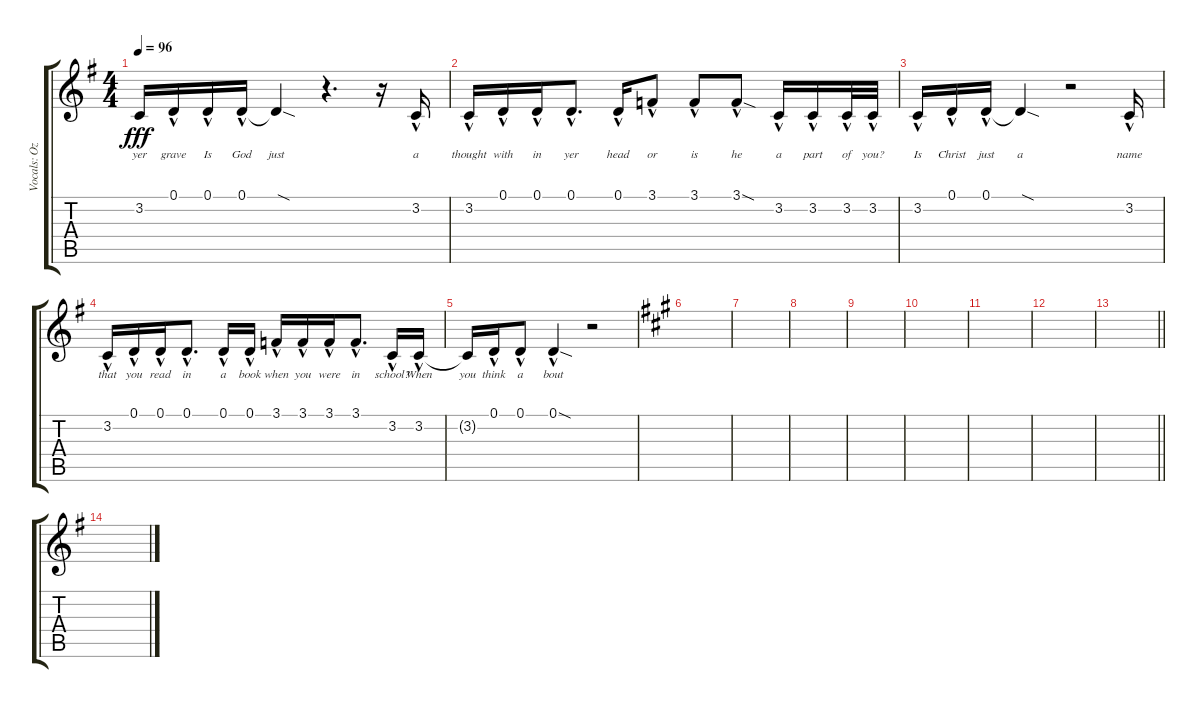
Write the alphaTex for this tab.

\track ("Vocals: Ozzy" "Vocals: Oz") {instrument lead2sawtooth}
\staff {score tabs}
\tuning (D4 A3 F3 C3 G2 D2) {hide}
\ts (4 4)
\tempo 96
\clef g2
\ks g
3.2{t}.16{lyrics (0 "yer") lyrics (1 "") lyrics (2 "") lyrics (3 "") lyrics (4 "") dy fff} 0.1{hac}.16{lyrics (0 "grave") lyrics (1 "") lyrics (2 "") lyrics (3 "") lyrics (4 "")} 0.1{hac}.16{lyrics (0 "Is") lyrics (1 "") lyrics (2 "") lyrics (3 "") lyrics (4 "")} 0.1{hac}.16{lyrics (0 "God") lyrics (1 "") lyrics (2 "") lyrics (3 "") lyrics (4 "")} 0.1{sod t}.4{lyrics (0 "just") lyrics (1 "") lyrics (2 "") lyrics (3 "") lyrics (4 "")} r.4{d} r.16 3.2{hac}.16{lyrics (0 "a") lyrics (1 "") lyrics (2 "") lyrics (3 "") lyrics (4 "")} |
3.2{hac}.16{lyrics (0 "thought") lyrics (1 "") lyrics (2 "") lyrics (3 "") lyrics (4 "")} 0.1{hac}.16{lyrics (0 "with") lyrics (1 "") lyrics (2 "") lyrics (3 "") lyrics (4 "")} 0.1{hac}.16{lyrics (0 "in") lyrics (1 "") lyrics (2 "") lyrics (3 "") lyrics (4 "")} 0.1{hac}.8{d lyrics (0 "yer") lyrics (1 "") lyrics (2 "") lyrics (3 "") lyrics (4 "")} 0.1{hac}.16{lyrics (0 "head") lyrics (1 "") lyrics (2 "") lyrics (3 "") lyrics (4 "")} 3.1{hac}.8{lyrics (0 "or") lyrics (1 "") lyrics (2 "") lyrics (3 "") lyrics (4 "")} 3.1{hac}.8{lyrics (0 "is") lyrics (1 "") lyrics (2 "") lyrics (3 "") lyrics (4 "")} 3.1{sod hac}.8{lyrics (0 "he") lyrics (1 "") lyrics (2 "") lyrics (3 "") lyrics (4 "")} 3.2{hac}.16{lyrics (0 "a") lyrics (1 "") lyrics (2 "") lyrics (3 "") lyrics (4 "")} 3.2{hac}.16{lyrics (0 "part") lyrics (1 "") lyrics (2 "") lyrics (3 "") lyrics (4 "")} 3.2{hac}.32{lyrics (0 "of") lyrics (1 "") lyrics (2 "") lyrics (3 "") lyrics (4 "")} 3.2{hac}.32{lyrics (0 "you?") lyrics (1 "") lyrics (2 "") lyrics (3 "") lyrics (4 "")} |
3.2{hac}.16{lyrics (0 "Is") lyrics (1 "") lyrics (2 "") lyrics (3 "") lyrics (4 "")} 0.1{hac}.16{lyrics (0 "Christ") lyrics (1 "") lyrics (2 "") lyrics (3 "") lyrics (4 "")} 0.1{hac}.16{lyrics (0 "just") lyrics (1 "") lyrics (2 "") lyrics (3 "") lyrics (4 "")} 0.1{sod t}.4{lyrics (0 "a") lyrics (1 "") lyrics (2 "") lyrics (3 "") lyrics (4 "")} r.2 3.2{hac}.16{lyrics (0 "name") lyrics (1 "") lyrics (2 "") lyrics (3 "") lyrics (4 "")} |
3.2{hac}.16{lyrics (0 "that") lyrics (1 "") lyrics (2 "") lyrics (3 "") lyrics (4 "")} 0.1{hac}.16{lyrics (0 "you") lyrics (1 "") lyrics (2 "") lyrics (3 "") lyrics (4 "")} 0.1{hac}.16{lyrics (0 "read") lyrics (1 "") lyrics (2 "") lyrics (3 "") lyrics (4 "")} 0.1{hac}.8{d lyrics (0 "in") lyrics (1 "") lyrics (2 "") lyrics (3 "") lyrics (4 "")} 0.1{hac}.16{lyrics (0 "a") lyrics (1 "") lyrics (2 "") lyrics (3 "") lyrics (4 "")} 0.1{hac}.16{lyrics (0 "book") lyrics (1 "") lyrics (2 "") lyrics (3 "") lyrics (4 "")} 3.1{hac}.16{lyrics (0 "when") lyrics (1 "") lyrics (2 "") lyrics (3 "") lyrics (4 "")} 3.1{hac}.16{lyrics (0 "you") lyrics (1 "") lyrics (2 "") lyrics (3 "") lyrics (4 "")} 3.1{hac}.16{lyrics (0 "were") lyrics (1 "") lyrics (2 "") lyrics (3 "") lyrics (4 "")} 3.1{hac}.8{d lyrics (0 "in") lyrics (1 "") lyrics (2 "") lyrics (3 "") lyrics (4 "")} 3.2{hac}.16{lyrics (0 "school?") lyrics (1 "") lyrics (2 "") lyrics (3 "") lyrics (4 "")} 3.2{hac}.16{lyrics (0 "When") lyrics (1 "") lyrics (2 "") lyrics (3 "") lyrics (4 "")} |
3.2{t}.16{lyrics (0 "you") lyrics (1 "") lyrics (2 "") lyrics (3 "") lyrics (4 "")} 0.1{hac}.16{lyrics (0 "think") lyrics (1 "") lyrics (2 "") lyrics (3 "") lyrics (4 "")} 0.1{hac}.8{lyrics (0 "a") lyrics (1 "") lyrics (2 "") lyrics (3 "") lyrics (4 "")} 0.1{sod hac}.4{lyrics (0 "bout") lyrics (1 "") lyrics (2 "") lyrics (3 "") lyrics (4 "")} r.2 |
\ks a
|
|
|
|
|
|
|
\barLineRight lightlight
|
\ks g
